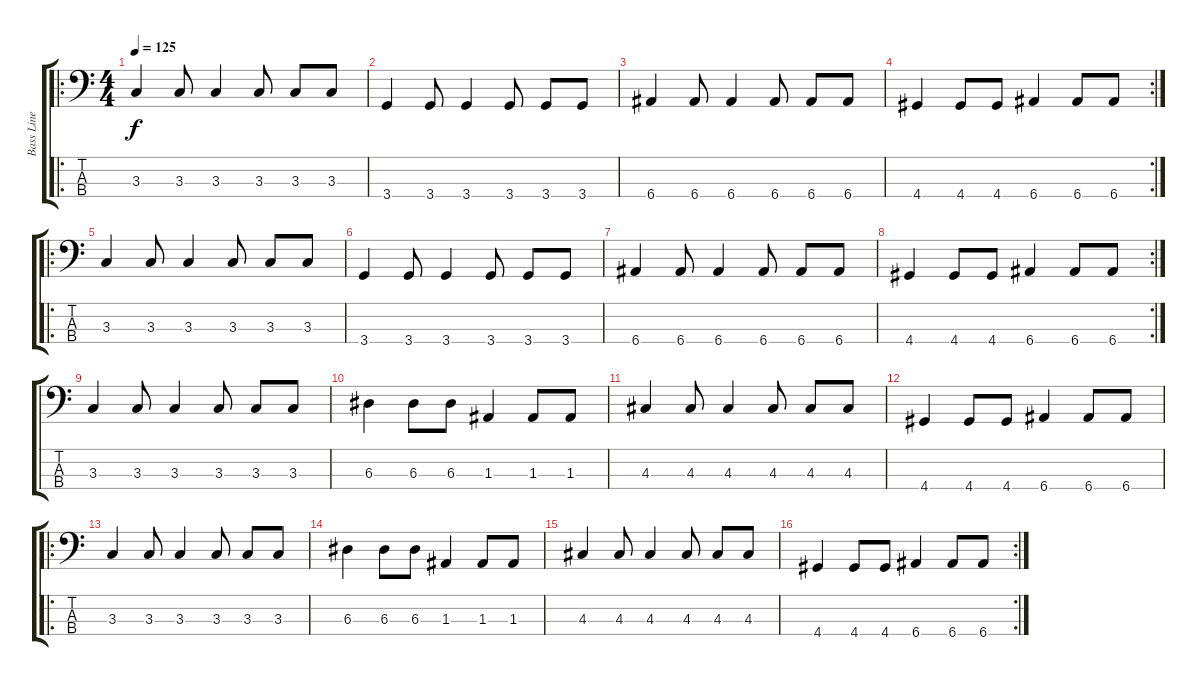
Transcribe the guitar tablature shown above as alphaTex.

\track ("Bass Line" "Bass Line") {instrument acousticbass}
\staff {score tabs}
\tuning (G2 D2 A1 E1) {hide}
\ro
\ts (4 4)
\tempo 125
\clef f4
\ks c
3.3.4{dy f} 3.3.8 3.3.4 3.3.8 3.3.8 3.3.8 |
3.4.4 3.4.8 3.4.4 3.4.8 3.4.8 3.4.8 |
6.4.4 6.4.8 6.4.4 6.4.8 6.4.8 6.4.8 |
\rc 2
4.4.4 4.4.8 4.4.8 6.4.4 6.4.8 6.4.8 |
\ro
3.3.4 3.3.8 3.3.4 3.3.8 3.3.8 3.3.8 |
3.4.4 3.4.8 3.4.4 3.4.8 3.4.8 3.4.8 |
6.4.4 6.4.8 6.4.4 6.4.8 6.4.8 6.4.8 |
\rc 2
4.4.4 4.4.8 4.4.8 6.4.4 6.4.8 6.4.8 |
3.3.4 3.3.8 3.3.4 3.3.8 3.3.8 3.3.8 |
6.3.4 6.3.8 6.3.8 1.3.4 1.3.8 1.3.8 |
4.3.4 4.3.8 4.3.4 4.3.8 4.3.8 4.3.8 |
4.4.4 4.4.8 4.4.8 6.4.4 6.4.8 6.4.8 |
\ro
3.3.4 3.3.8 3.3.4 3.3.8 3.3.8 3.3.8 |
6.3.4 6.3.8 6.3.8 1.3.4 1.3.8 1.3.8 |
4.3.4 4.3.8 4.3.4 4.3.8 4.3.8 4.3.8 |
\rc 2
4.4.4 4.4.8 4.4.8 6.4.4 6.4.8 6.4.8
